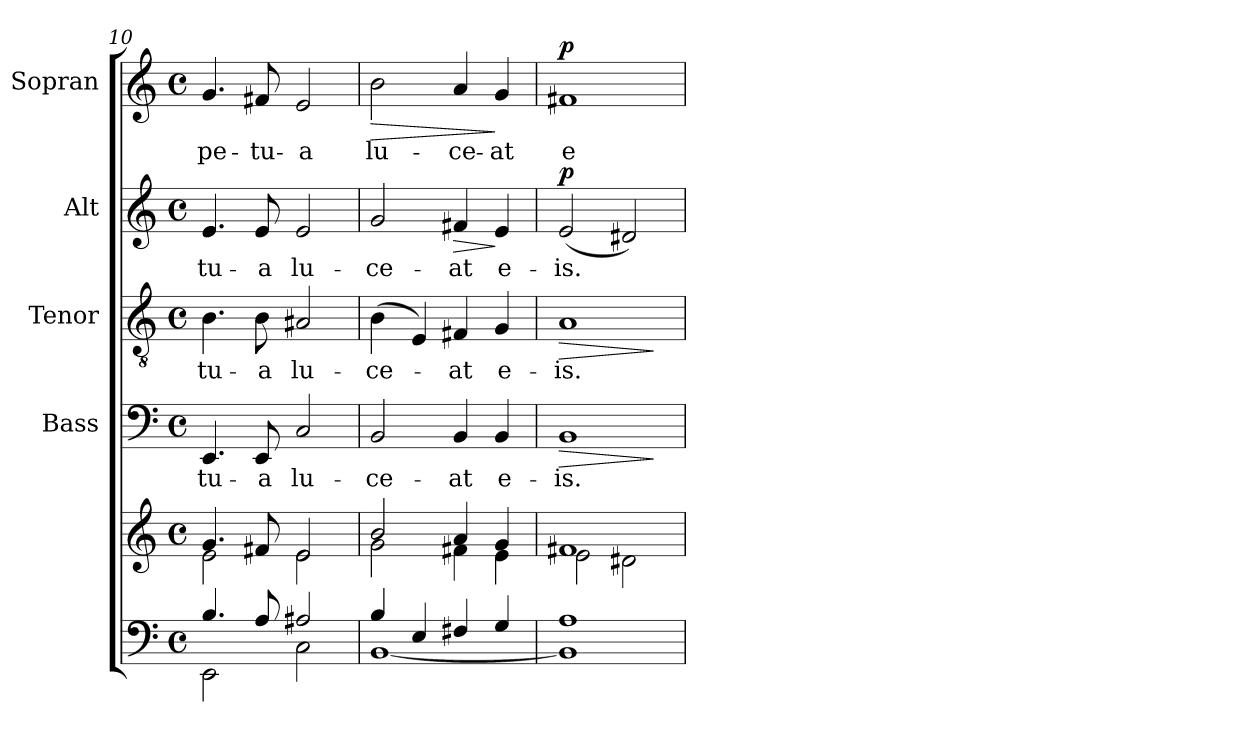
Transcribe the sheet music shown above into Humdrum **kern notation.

**kern	**kern	**kern	**text	**dynam	**kern	**text	**dynam	**kern	**text	**dynam	**kern	**text	**dynam
*part5	*part5	*part4	*part4	*part4	*part3	*part3	*part3	*part2	*part2	*part2	*part1	*part1	*part1
*staff6	*staff5	*staff4	*staff4	*staff4	*staff3	*staff3	*staff3	*staff2	*staff2	*staff2	*staff1	*staff1	*staff1
*	*	*I"Bass	*	*	*I"Tenor	*	*	*I"Alt	*	*	*I"Sopran	*	*
*	*	*I'B.	*	*	*I'T.	*	*	*I'A.	*	*	*I'S.	*	*
*clefF4	*clefG2	*clefF4	*	*	*clefGv2	*	*	*clefG2	*	*	*clefG2	*	*
*k[]	*k[]	*k[]	*	*	*k[]	*	*	*k[]	*	*	*k[]	*	*
*C:	*C:	*C:	*	*	*C:	*	*	*C:	*	*	*C:	*	*
*M4/4	*M4/4	*M4/4	*	*	*M4/4	*	*	*M4/4	*	*	*M4/4	*	*
*met(c)	*met(c)	*met(c)	*	*	*met(c)	*	*	*met(c)	*	*	*met(c)	*	*
=10	=10	=10	=10	=10	=10	=10	=10	=10	=10	=10	=10	=10	=10
*^	*^	*	*	*	*	*	*	*	*	*	*	*	*
!	!	!	!	!	!LO:LY:b	!	!	!LO:LY:b	!	!	!LO:LY:b	!	!	!LO:LY:b	!
4.B/	2EE\	4.g/	2e\	4.EE/	-tu-	.	4.B\	-tu-	.	4.e/	-tu-	.	4.g/	-pe-	.
!	!	!	!	!	!LO:LY:b	!	!	!LO:LY:b	!	!	!LO:LY:b	!	!	!LO:LY:b	!
8A/	.	8f#X/	.	8EE/	-a	.	8B\	-a	.	8e/	-a	.	8f#X/	-tu-	.
!	!	!	!	!	!LO:LY:b	!	!	!LO:LY:b	!	!	!LO:LY:b	!	!	!LO:LY:b	!
2A#X/	2C\	2e/	2e\	2C/	lu-	.	2A#X/	lu-	.	2e/	lu-	.	2e/	-a	.
=11	=11	=11	=11	=11	=11	=11	=11	=11	=11	=11	=11	=11	=11	=11	=11
!	!	!	!	!	!LO:LY:b	!	!	!LO:LY:b	!	!	!LO:LY:b	!	!	!LO:LY:b	!LO:HP:b
4B/	[<1BB	2b/	2g\	2BB/	-ce-	.	(>4B\	-ce-	.	2g/	-ce-	.	2b\	lu-	>
4E/	.	.	.	.	.	.	4E/)	.	.	.	.	.	.	.	.
!	!	!	!	!	!LO:LY:b	!	!	!LO:LY:b	!	!	!LO:LY:b	!LO:HP:b	!	!LO:LY:b	!
4F#X/	.	4a/	4f#X\	4BB/	-at	.	4F#X/	-at	.	4f#X/	-at	>	4a/	-ce-	.
!	!	!	!	!	!LO:LY:b	!	!	!LO:LY:b	!	!	!LO:LY:b	!	!	!LO:LY:b	!
4G/	.	4g/	4e\	4BB/	e-	.	4G/	e-	.	4e/	e-	]	4g/	-at	]
=12	=12	=12	=12	=12	=12	=12	=12	=12	=12	=12	=12	=12	=12	=12	=12
!	!	!	!	!	!LO:LY:b	!LO:HP:b	!	!LO:LY:b	!LO:HP:b	!	!LO:LY:b	!LO:DY:a	!	!LO:LY:b	!LO:DY:a
1A	1BB]	1f#X	2e\	1BB	-is.	>	1A	-is.	>	(<2e/	-is.	p	1f#X	e-	p
.	.	.	2d#X\	.	.	.	.	.	.	2d#X/)	.	.	.	.	.
*v	*v	*	*	*	*	*	*	*	*	*	*	*	*	*	*
*	*v	*v	*	*	*	*	*	*	*	*	*	*	*	*
.	.	.	.	]	.	.	]	.	.	.	.	.	.
=	=	=	=	=	=	=	=	=	=	=	=	=	=
*-	*-	*-	*-	*-	*-	*-	*-	*-	*-	*-	*-	*-	*-
